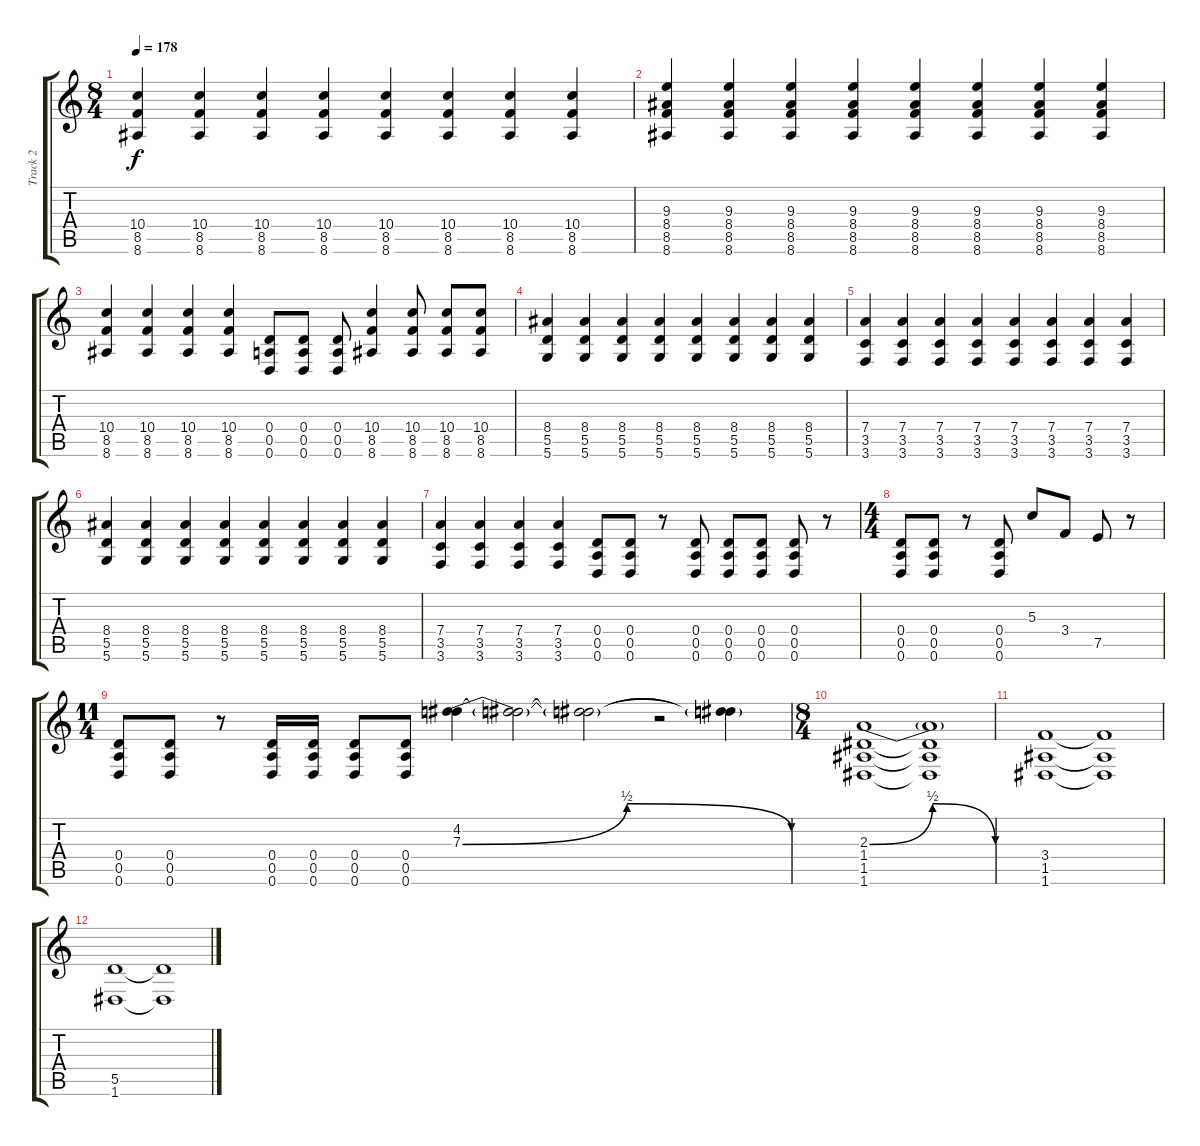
\track ("Track 2" "Track 2") {instrument distortionguitar}
\staff {score tabs}
\tuning (E4 B3 G3 D3 A2 D2) {hide}
\ts (8 4)
\tempo 178
\clef g2
\ks c
(10.4 8.5 8.6).4{dy f} (10.4 8.5 8.6).4 (10.4 8.5 8.6).4 (10.4 8.5 8.6).4 (10.4 8.5 8.6).4 (10.4 8.5 8.6).4 (10.4 8.5 8.6).4 (10.4 8.5 8.6).4 |
(9.3 8.4 8.5 8.6).4 (9.3 8.4 8.5 8.6).4 (9.3 8.4 8.5 8.6).4 (9.3 8.4 8.5 8.6).4 (9.3 8.4 8.5 8.6).4 (9.3 8.4 8.5 8.6).4 (9.3 8.4 8.5 8.6).4 (9.3 8.4 8.5 8.6).4 |
(10.4 8.5 8.6).4 (10.4 8.5 8.6).4 (10.4 8.5 8.6).4 (10.4 8.5 8.6).4 (0.4 0.5 0.6).8 (0.4 0.5 0.6).8 (0.4 0.5 0.6).8 (10.4 8.5 8.6).4 (10.4 8.5 8.6).8 (10.4 8.5 8.6).8 (10.4 8.5 8.6).8 |
(8.4 5.5 5.6).4 (8.4 5.5 5.6).4 (8.4 5.5 5.6).4 (8.4 5.5 5.6).4 (8.4 5.5 5.6).4 (8.4 5.5 5.6).4 (8.4 5.5 5.6).4 (8.4 5.5 5.6).4 |
(7.4 3.5 3.6).4 (7.4 3.5 3.6).4 (7.4 3.5 3.6).4 (7.4 3.5 3.6).4 (7.4 3.5 3.6).4 (7.4 3.5 3.6).4 (7.4 3.5 3.6).4 (7.4 3.5 3.6).4 |
(8.4 5.5 5.6).4 (8.4 5.5 5.6).4 (8.4 5.5 5.6).4 (8.4 5.5 5.6).4 (8.4 5.5 5.6).4 (8.4 5.5 5.6).4 (8.4 5.5 5.6).4 (8.4 5.5 5.6).4 |
(7.4 3.5 3.6).4 (7.4 3.5 3.6).4 (7.4 3.5 3.6).4 (7.4 3.5 3.6).4 (0.4 0.5 0.6).8 (0.4 0.5 0.6).8 r.8 (0.4 0.5 0.6).8 (0.4 0.5 0.6).8 (0.4 0.5 0.6).8 (0.4 0.5 0.6).8 r.8 |
\ts (4 4)
(0.4 0.5 0.6).8 (0.4 0.5 0.6).8 r.8 (0.4 0.5 0.6).8 5.3.8 3.4.8 7.5.8 r.8 |
\ts (11 4)
(0.4 0.5 0.6).8 (0.4 0.5 0.6).8 r.8 (0.4 0.5 0.6).16 (0.4 0.5 0.6).16 (0.4 0.5 0.6).8 (0.4 0.5 0.6).8 (4.2 7.3{be (bendrelease 0 0 30 2 30 2 60 0)}).4 (4.2{t} 7.3{t}).2 (4.2{t} 7.3{t}).2 r.2 (4.2{t} 7.3{t}).4 |
\ts (8 4)
(2.3{be (bendrelease 0 0 30 2 30 2 60 0)} 1.4 1.5 1.6).1 (2.3{t} 1.4{t} 1.5{t} 1.6{t}).1 |
(3.4 1.5 1.6).1 (3.4{t} 1.5{t} 1.6{t}).1 |
(5.5 1.6).1 (5.5{t} 1.6{t}).1
